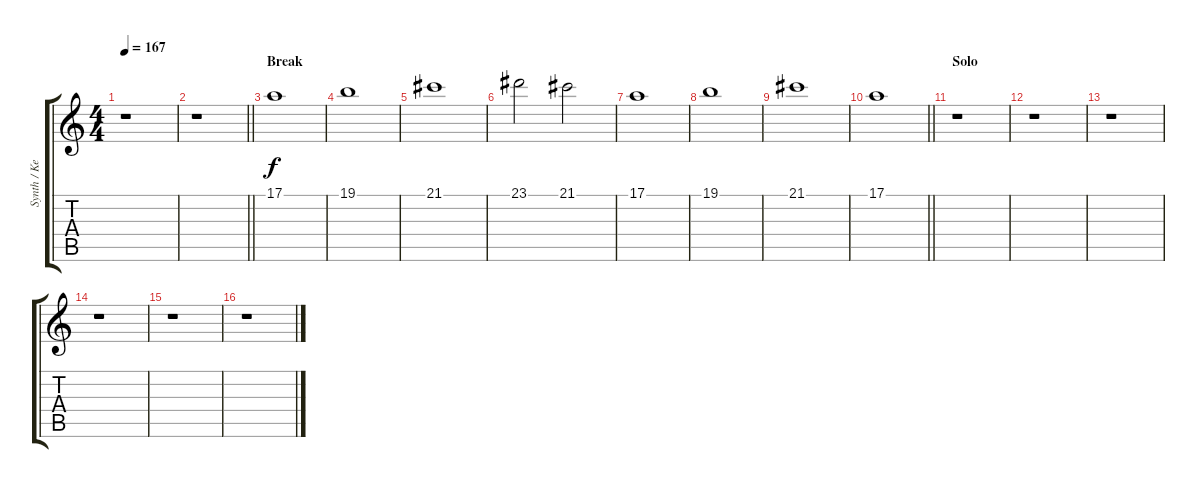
\track ("Synth / Keyboard III" "Synth / Ke") {instrument glockenspiel}
\staff {score tabs}
\tuning (E4 B3 G3 D3 A2 E2) {hide}
\ts (4 4)
\tempo 167
\clef g2
\ks c
r.1{dy f} |
\barLineRight lightlight
r.1 |
\section ("" "Break")
17.1.1 |
19.1.1 |
21.1.1 |
23.1.2 21.1.2 |
17.1.1 |
19.1.1 |
21.1.1 |
\barLineRight lightlight
17.1.1 |
\section ("" "Solo")
r.1 |
r.1 |
r.1 |
r.1 |
r.1 |
r.1
